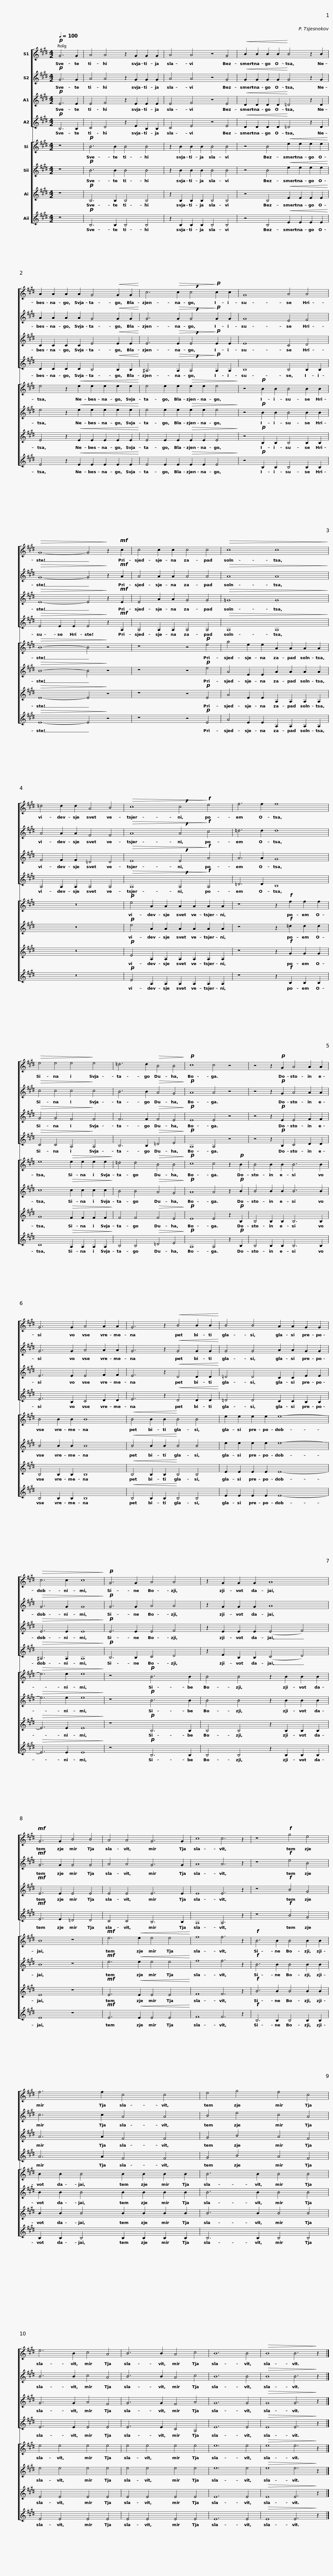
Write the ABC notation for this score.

X:1
%%score [ 1 2 3 4 ] [ 5 6 7 8 ]
L:1/8
Q:1/4=100
M:4/2
I:linebreak $
K:E
V:1 treble
V:2 treble
V:3 treble
V:4 treble
V:5 treble
V:6 treble
V:7 treble
V:8 treble
V:1
!p! G6 G2 | A4 A4 z2 G2 G2 G2 | A4 A4 z4 G4 |!<(! B2 B2 B2 B2!<)! B4 z2 B2 |$ A2 A2 A2 A2 G4!<(! G2 G2!<)! | %5
 c6!>(! c2 !breath!c4!>)!!p! c2 c2 | G8 A4 A4 |$!>(! G8- G4!>)! z2!mf! c2 | c4 c2 c2 c4 c4 |!>(! c8 c8!>)! | %10
 =d4 d2 d2 A4 B4 |$!>(! c8 !breath!c4!>)!!f! e4 | f6 f2 f8 |!>(! e4 e4 e4!>)! e4 | =d6 d2!>(! B4 B4!>)! |$ %15
!p! c8 c4 z4 | z4 z2!p! G2 A4 A2 A2 | G6 G2 A4 A2 A2 | G6 z2!<(! B4 B2 B2!<)! |$ B4 B4 A2 A2 G2 G2 | %20
!>(! c6 c2 c8!>)! |!p! G6 G2 A4 A4 | z2 G2 G2 G2 A8 |$!mf! G6 G2 B4 B4 | A4 A4 G6 G2 | %25
 c8 c6 z2 | z8!f! g4 e4 |$ f6 f2 c4 c4 | e4 g4 f4 c4 | e6 B2 c4 A4 | %30
 B6 B2 A4 c4 |$ B12 B4 |!>(! B8 B6!>)! z2 |] %33
V:2
!p! G6 G2 | A4 A4 z2 G2 G2 G2 | A4 A4 z4 G4 |!<(! G2 G2 G2 G2!<)! G4 z2 G2 |$ A2 A2 A2 A2 G4!<(! G2 G2!<)! | %5
 G6!>(! G2 !breath!G4!>)!!p! G2 G2 | G8 E4 F4 |$!>(! G8- G4!>)! z2!mf! A2 | A4 A2 A2 A4 A4 |!>(! A8 A8!>)! | %10
 A4 A2 A2 F4 F4 |$!>(! A8 !breath!A4!>)!!f! c4 | =d6 d2 d8 |!>(! c4 c4 c4!>)! c4 | B6 B2!>(! A4 G4!>)! |$ %15
!p! A8 A4 z4 | z4 z2!p! G2 A4 A2 A2 | G6 G2 A4 A2 A2 | G6 z2!<(! G4 G2 G2!<)! |$ G4 G4 A2 A2 G2 G2 | %20
!>(! G6 G2 G8!>)! |!p! G6 G2 A4 A4 | z2 G2 G2 G2 A8 |$!mf! G6 G2 G4 G4 | A4 A4 G6 G2 | %25
 A8 A6 z2 | z8!f! e4 B4 |$ c6 c2 A4 A4 | B4 e4 c4 A4 | B6 B2 c4 A4 | %30
 B6 B2 A4 c4 |$ B12 B4 |!>(! B8 B6!>)! z2 |] %33
V:3
!p! E6 E2 | E4 F4 z2 E2 E2 E2 | E4 F4 z4 E4 |!<(! D2 D2 D2 D2!<)! =D4 z2 D2 |$ C2 C2 C2 C2 E4!<(! E2 E2!<)! | %5
 E6!>(! E2 !breath!E4!>)!!p! E2 E2 | E8 C4 D4 |$!>(! E8- E4!>)! z2!mf! E2 | E4 A2 A2 G4 G4 |!>(! =G8 G8!>)! | %10
 F4 F2 F2 =D4 D4 |$!>(! E8 !breath!E4!>)!!f! A4 | A6 A2 G8 |!>(! G4 G4 F4!>)! F4 | F6 F2!>(! F4 E4!>)! |$ %15
!p! E8 E4 z4 | z4 z2!p! E2 E4 F2 F2 | E6 E2 E4 F2 F2 | E6 z2!<(! D4 D2 D2!<)! |$ =D4 D4 C2 C2 E2 E2 | %20
!>(! E6 E2 E8!>)! |!p! E6 E2 E4 F4 | z2 E2 E2 E2 (E4 F4) |$!mf! E6 E2 E4 E4 | E4 E4 E6 E2 | %25
 E8 E6 z2 | z8!f! B4 G4 |$ A6 A2 F4 F4 | G4 B4 A4 F4 | G6 G2 A4 F4 | %30
 G6 G2 F4 A4 |$ G12 G4 |!>(! G8 G6!>)! z2 |] %33
V:4
!p! B,6 B,2 | C4 D4 z2 E2 B,2 B,2 | C4 E4 z4 E4 |!<(! D2 D2 D2 D2!<)! =D4 z2 D2 |$ C2 C2 C2 C2 B,4!<(! B,2 B,2!<)! | %5
 ^A,6!>(! A,2 !breath!A,4!>)!!p! A,2 A,2 | B,8 B,4 B,2 B,2 |$!>(! E4 E2 E2 E4!>)! z2!mf! A,2 | A,4 A,2 A,2 A,4 A,4 |!>(! A,8 A,8!>)! | %10
 A,4 A,2 A,2 A,4 A,4 |$!>(! A,8 !breath!A,4!>)!!f! A,4 | =D6 D2 B,8 |!>(! C4 C4 A,4!>)! A,4 | B,6 B,2!>(! =D4 E4!>)! |$ %15
!p! A,8 A,4 z4 | z4 z2!p! B,2 C4 D2 D2 | E6 B,2 C4 D2 D2 | E6 z2!<(! D4 D2 D2!<)! |$ =D4 D4 C2 C2 B,2 B,2 | %20
!>(! ^A,6 A,2 A,8!>)! |!p! B,6 B,2 C4 D4 | z2 E2 B,2 B,2 (C4 D4) |$!mf! E6 E2 =D4 D4 | C4 C4 B,6 B,2 | %25
 A,8 A,6 z2 | z8!f! B4 G4 |$ A6 A2 F4 F4 | G4 B4 A4 F4 | E6 E2 E4 E4 | %30
 E6 E2 C4 A,4 |$ E12 E4 |!>(! E8 E6!>)! z2 |] %33
V:5
 z8 |!p! B6 B2 B4 B4 | z2 B2 B2 B2 B4 B4 | z4 B4!<(! e2 e2 e2 e2!<)! |$ e4 z2!<(! e2 e2 e2 e2 e2!<)! | %5
 e4 e2 e2!>(! e2 e2 e4!>)! | z4!p! B2 B2 B4 B2 B2 |$!>(! B8- B4!>)! z4 | z8 z4!p! e4 | a4 e2 e2 A2 A2 A2 A2 | %10
 z16 |$!p! e4 A2 A2 A2 A2 A2 A2 | z8 z2!f! f2 f2 f2 | e8!>(! e2 e2 e2 e2!>)! | =d4 d4!>(! B4 B4!>)! |$ %15
!p! c8 c4 z2!p! B2 | B4 B2 B2 B6 B2 | B4 B2 B2 B8 |!<(! B4 B2 B2!<)! B4 B4 |$ e2 e2 e2 e2 e8- | %20
!>(! e6 e2 e8!>)! | z8!p! B6 B2 | B4 B4 z2 B2 B2 B2 |$ B8 z8 |!mf! e6!<(! e2 e4 e4!<)! | %25
 f8 f6 z2 |!f! B6 B2 B4 B2 B2 |$ B2 B2 B4 B2 B2 B2 B2 | B6 B2 B4 B4 | e4 e4 e4 e4 | %30
 e4 e4 e4 e4 |$ e12 e4 |!>(! e8 e6!>)! z2 |] %33
V:6
 z8 |!p! B6 B2 B4 B4 | z2 B2 B2 B2 B4 B4 | z4 B4!<(! e2 e2 e2 e2!<)! |$ e4 z2!<(! e2 e2 e2 e2 e2!<)! | %5
 e4 e2 e2!>(! e2 e2 e4!>)! | z4!p! B2 B2 B4 B2 B2 |$!>(! B8- B4!>)! z4 | z8 z4!p! e4 | A4 E2 E2 A2 A2 A2 A2 | %10
 z16 |$!p! e4 A2 A2 A2 A2 A2 A2 | z8 z2!f! =d2 d2 d2 | c8!>(! c2 c2 c2 c2!>)! | B4 B4!>(! A4 G4!>)! |$ %15
!p! A8 A4 z2!p! B2 | B4 B2 B2 B6 B2 | B4 B2 B2 B8 |!<(! B4 B2 B2!<)! B4 B4 |$ e2 e2 e2 e2 e8- | %20
!>(! e6 e2 e8!>)! | z8!p! B6 B2 | B4 B4 z2 B2 B2 B2 |$ B8 z8 |!mf! e6!<(! e2 e4 e4!<)! | %25
 f8 f6 z2 |!f! B6 B2 B4 B2 B2 |$ B2 B2 B4 B2 B2 B2 B2 | B6 B2 B4 B4 | e4 e4 e4 e4 | %30
 e4 e4 e4 e4 |$ e12 e4 |!>(! e8 e6!>)! z2 |] %33
V:7
 z8 |!p! B,6 B,2 B,4 B,4 | z2 B,2 B,2 B,2 B,4 B,4 | z4 B,4!<(! E2 E2 E2 E2!<)! |$ E4 z2!<(! E2 E2 E2 E2 E2!<)! | %5
 E4 E2 E2!>(! E2 E2 E4!>)! | z4!p! B,2 B,2 B,4 B,2 B,2 |$!>(! E8- E4!>)! z4 | z8 z4!p! E4 | A4 E2 E2 A,2 A,2 A,2 A,2 | %10
 z16 |$!p! E4 A,2 A,2 A,2 A,2 A,2 A,2 | z8 z2!f! G2 G2 G2 | G8!>(! F2 F2 F2 F2!>)! | F4 F4!>(! F4 E4!>)! |$ %15
!p! E8 E4 z2!p! B,2 | B,4 B,2 B,2 B,6 B,2 | B,4 B,2 B,2 B,8 |!<(! B,4 B,2 B,2!<)! B,4 B,4 |$ E2 E2 E2 E2 E8- | %20
!>(! E6 E2 E8!>)! | z8!p! B,6 B,2 | B,4 B,4 z2 B,2 B,2 B,2 |$ E8 z8 |!mf! E6!<(! E2 E4 E4!<)! | %25
 F8 F6 z2 |!f! B6 B2 B4 B2 B2 |$ B2 B2 B4 B2 B2 B2 B2 | B6 B2 B4 B4 | E4 E4 E4 E4 | %30
 E4 E4 E4 E4 |$ E12 E4 |!>(! E8 E6!>)! z2 |] %33
V:8
 z8 |!p! B,6 B,2 B,4 B,4 | z2 B,2 B,2 B,2 B,4 B,4 | z4 B,4!<(! E2 E2 E2 E2!<)! |$ E4 z2!<(! E2 E2 E2 E2 E2!<)! | %5
 E4 E2 E2!>(! E2 E2 E4!>)! | z4!p! B,2 B,2 B,4 B,2 B,2 |$!>(! E8- E4!>)! z4 | z8 z4!p! E4 | A4 E2 E2 A,2 A,2 A,2 A,2 | %10
 z16 |$!p! E4 A,2 A,2 A,2 A,2 A,2 A,2 | z8 z2!f! B,2 B,2 B,2 | C8!>(! A,2 A,2 A,2 A,2!>)! | B,4 B,4!>(! =D4 E4!>)! |$ %15
!p! A,8 A,4 z2!p! B,2 | B,4 B,2 B,2 B,6 B,2 | B,4 B,2 B,2 B,8 |!<(! B,4 B,2 B,2!<)! B,4 B,4 |$ E2 E2 E2 E2 E8- | %20
!>(! E6 E2 E8!>)! | z8!p! B,6 B,2 | B,4 B,4 z2 B,2 B,2 B,2 |$ E8 z8 |!mf! E6!<(! E2 E4 E4!<)! | %25
 F8 F6 z2 |!f! B,6 B,2 B,4 B,2 B,2 |$ B,2 B,2 B,4 B,2 B,2 B,2 B,2 | B,6 B,2 B,4 B,4 | E4 E4 E4 E4 | %30
 E4 E4 E4 E4 |$ E12 E4 |!>(! E8 E6!>)! z2 |] %33
